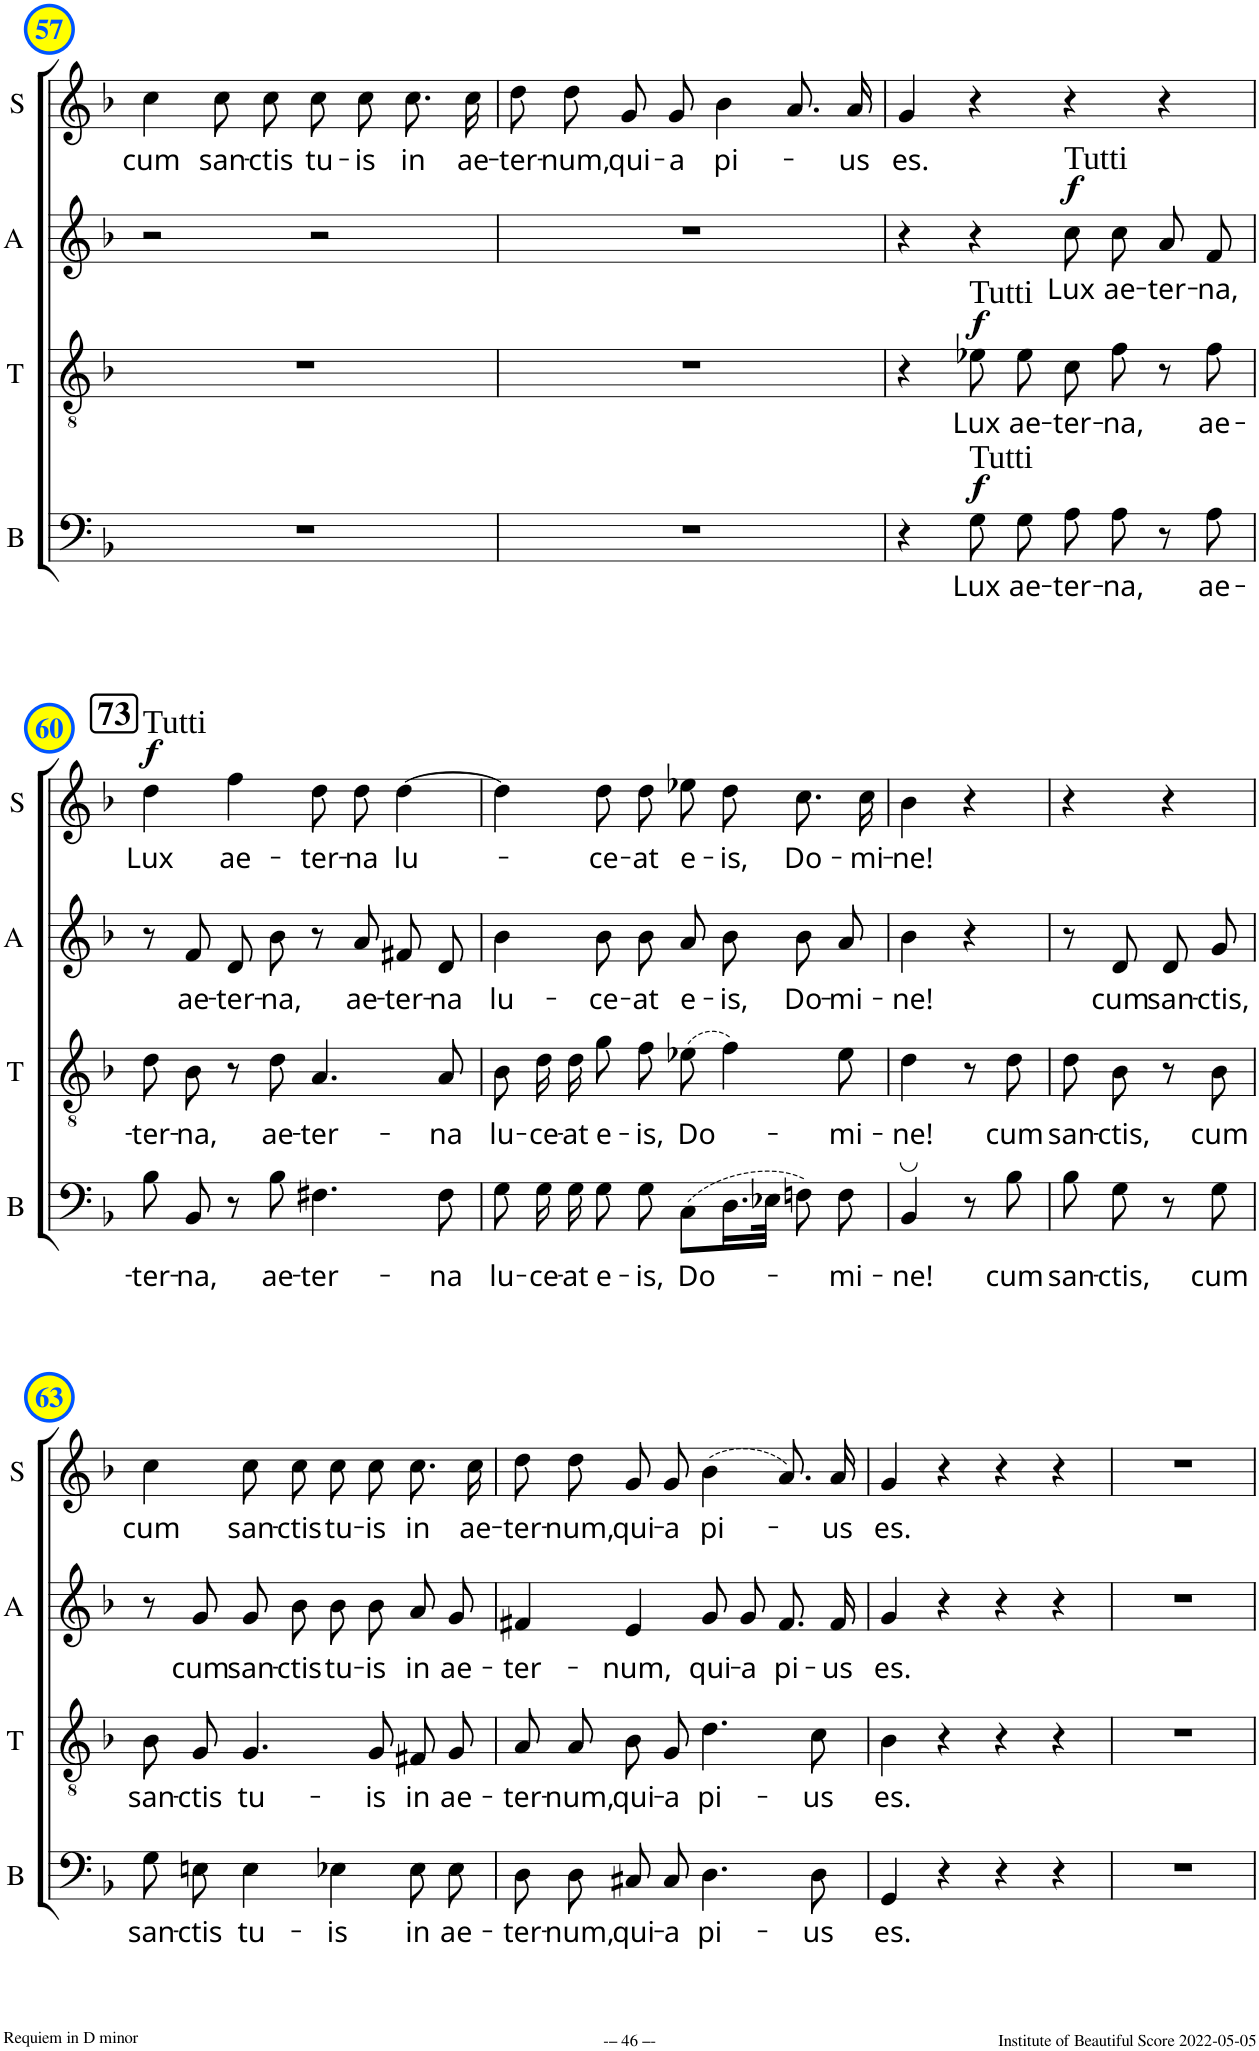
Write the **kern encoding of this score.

**kern	**text	**dynam	**kern	**text	**dynam	**kern	**text	**dynam	**kern	**text	**dynam
*part4	*part4	*part4	*part3	*part3	*part3	*part2	*part2	*part2	*part1	*part1	*part1
*staff4	*staff4	*staff4	*staff3	*staff3	*staff3	*staff2	*staff2	*staff2	*staff1	*staff1	*staff1
*I"B	*	*	*I"T	*	*	*I"A	*	*	*I"S	*	*
*I'B	*	*	*I'T	*	*	*I'A	*	*	*I'S	*	*
!!LO:PB:g=z
*clefF4	*	*	*clefGv2	*	*	*clefG2	*	*	*clefG2	*	*
*k[b-]	*	*	*k[b-]	*	*	*k[b-]	*	*	*k[b-]	*	*
*M4/4	*	*	*M4/4	*	*	*M4/4	*	*	*M4/4	*	*
*met(c)	*	*	*met(c)	*	*	*met(c)	*	*	*met(c)	*	*
=57	=57	=57	=57	=57	=57	=57	=57	=57	=57	=57	=57
!	!	!	!	!	!	!	!	!	!	!LO:LY:b	!
1r	.	.	1r	.	.	2r	.	.	4cc\	cum	.
!	!	!	!	!	!	!	!	!	!	!LO:LY:b	!
.	.	.	.	.	.	.	.	.	8cc\L	san-	.
!	!	!	!	!	!	!	!	!	!	!LO:LY:b	!
.	.	.	.	.	.	.	.	.	8cc\J	-ctis	.
!	!	!	!	!	!	!	!	!	!	!LO:LY:b	!
.	.	.	.	.	.	2r	.	.	8cc\L	tu-	.
!	!	!	!	!	!	!	!	!	!	!LO:LY:b	!
.	.	.	.	.	.	.	.	.	8cc\J	-is	.
!	!	!	!	!	!	!	!	!	!	!LO:LY:b	!
.	.	.	.	.	.	.	.	.	8.cc\L	in	.
!	!	!	!	!	!	!	!	!	!	!LO:LY:b	!
.	.	.	.	.	.	.	.	.	16cc\Jk	ae-	.
=58	=58	=58	=58	=58	=58	=58	=58	=58	=58	=58	=58
!	!	!	!	!	!	!	!	!	!	!LO:LY:b	!
1r	.	.	1r	.	.	1r	.	.	8dd\L	-ter-	.
!	!	!	!	!	!	!	!	!	!	!LO:LY:b	!
.	.	.	.	.	.	.	.	.	8dd\J	-num,	.
!	!	!	!	!	!	!	!	!	!	!LO:LY:b	!
.	.	.	.	.	.	.	.	.	8g/L	qui-	.
!	!	!	!	!	!	!	!	!	!	!LO:LY:b	!
.	.	.	.	.	.	.	.	.	8g/J	-a	.
!	!	!	!	!	!	!	!	!	!	!LO:LY:b	!
.	.	.	.	.	.	.	.	.	4b-\	pi-	.
.	.	.	.	.	.	.	.	.	8.a/L	.	.
!	!	!	!	!	!	!	!	!	!	!LO:LY:b	!
.	.	.	.	.	.	.	.	.	16a/Jk	-us	.
=59	=59	=59	=59	=59	=59	=59	=59	=59	=59	=59	=59
!	!	!	!	!	!	!	!	!	!	!LO:LY:b	!
4r	.	.	4r	.	.	4r	.	.	4g/	es.	.
!	!	!	!LO:TX:a:t=Tutti	!	!	!	!	!	!	!	!
!LO:TX:a:t=Tutti	!	!	!	!	!	!	!	!	!	!	!
!	!LO:LY:b	!LO:DY:a	!	!LO:LY:b	!LO:DY:a	!	!	!	!	!	!
8G\	Lux	f	8e-X\L	Lux	f	4r	.	.	4r	.	.
!	!LO:LY:b	!	!	!LO:LY:b	!	!	!	!	!	!	!
8G\	ae-	.	8e-\J	ae-	.	.	.	.	.	.	.
!	!	!	!	!	!	!LO:TX:a:t=Tutti	!	!	!	!	!
!	!LO:LY:b	!	!	!LO:LY:b	!	!	!LO:LY:b	!LO:DY:a	!	!	!
8A\	-ter-	.	8c\L	-ter-	.	8cc\L	Lux	f	4r	.	.
!	!LO:LY:b	!	!	!LO:LY:b	!	!	!LO:LY:b	!	!	!	!
8A\	-na,	.	8f\J	-na,	.	8cc\J	ae-	.	.	.	.
!	!	!	!	!	!	!	!LO:LY:b	!	!	!	!
8r	.	.	8r	.	.	8a/L	-ter-	.	4r	.	.
!	!LO:LY:b	!	!	!LO:LY:b	!	!	!LO:LY:b	!	!	!	!
8A\	ae-	.	8f\	ae-	.	8f/J	-na,	.	.	.	.
!!LO:LB:g=z
!!LO:REH:place=s1:a:B:cj:fs=14:t=73
=60	=60	=60	=60	=60	=60	=60	=60	=60	=60	=60	=60
!	!	!	!	!	!	!	!	!	!LO:TX:a:t=Tutti	!	!
!	!LO:LY:b	!	!	!LO:LY:b	!	!	!	!	!	!LO:LY:b	!LO:DY:a
8B-\	-ter-	.	8d\L	-ter-	.	8r	.	.	4dd\	Lux	f
!	!LO:LY:b	!	!	!LO:LY:b	!	!	!LO:LY:b	!	!	!	!
8BB-/	-na,	.	8B-\J	-na,	.	8f/	ae-	.	.	.	.
!	!	!	!	!	!	!	!LO:LY:b	!	!	!LO:LY:b	!
8r	.	.	8r	.	.	8d/L	-ter-	.	4ff\	ae-	.
!	!LO:LY:b	!	!	!LO:LY:b	!	!	!LO:LY:b	!	!	!	!
8B-\	ae-	.	8d\	ae-	.	8b-/J	-na,	.	.	.	.
!	!LO:LY:b	!	!	!LO:LY:b	!	!	!	!	!	!LO:LY:b	!
4.F#X\	-ter-	.	4.A/	-ter-	.	8r	.	.	8dd\L	-ter-	.
!	!	!	!	!	!	!	!LO:LY:b	!	!	!LO:LY:b	!
.	.	.	.	.	.	8a/	ae-	.	8dd\J	-na	.
!	!	!	!	!	!	!	!LO:LY:b	!	!	!LO:LY:b	!
.	.	.	.	.	.	8f#X/L	-ter-	.	[4dd\	lu-	.
!	!LO:LY:b	!	!	!LO:LY:b	!	!	!LO:LY:b	!	!	!	!
8F#\	-na	.	8A/	-na	.	8d/J	-na	.	.	.	.
=61	=61	=61	=61	=61	=61	=61	=61	=61	=61	=61	=61
!	!LO:LY:b	!	!	!LO:LY:b	!	!	!LO:LY:b	!	!	!	!
8G\	lu-	.	8B-\L	lu-	.	4b-\	lu-	.	4dd\]	.	.
!	!LO:LY:b	!	!	!LO:LY:b	!	!	!	!	!	!	!
16G\	-ce-	.	16d\L	-ce-	.	.	.	.	.	.	.
!	!LO:LY:b	!	!	!LO:LY:b	!	!	!	!	!	!	!
16G\	-at	.	16d\JJ	-at	.	.	.	.	.	.	.
!	!LO:LY:b	!	!	!LO:LY:b	!	!	!LO:LY:b	!	!	!LO:LY:b	!
8G\	e-	.	8g\L	e-	.	8b-\L	-ce-	.	8dd\L	-ce-	.
!	!LO:LY:b	!	!	!LO:LY:b	!	!	!LO:LY:b	!	!	!LO:LY:b	!
8G'~\	-is,	.	8f\J	-is,	.	8b-\J	-at	.	8dd\J	-at	.
!	!LO:LY:b	!	!	!LO:LY:b	!	!	!LO:LY:b	!	!	!LO:LY:b	!
(>8C\L	Do-	.	(8e-X\	Do-	.	8a/L	e-	.	8ee-X\L	e-	.
!	!	!	!	!	!	!	!LO:LY:b	!	!	!LO:LY:b	!
16.D\L	.	.	4f\)	.	.	8b-/J	-is,	.	8dd\J	-is,	.
32E-X\JJk	.	.	.	.	.	.	.	.	.	.	.
!	!	!	!	!	!	!	!LO:LY:b	!	!	!LO:LY:b	!
8Fn\)	.	.	.	.	.	8b-/L	Do-	.	8.cc\L	Do-	.
!	!LO:LY:b	!	!	!LO:LY:b	!	!	!LO:LY:b	!	!	!	!
8F\	-mi-	.	8e-\	-mi-	.	8a/J	-mi-	.	.	.	.
!	!	!	!	!	!	!	!	!	!	!LO:LY:b	!
.	.	.	.	.	.	.	.	.	16cc\Jk	-mi-	.
=62	=62	=62	=62	=62	=62	=62	=62	=62	=62	=62	=62
!	!LO:LY:b	!	!	!LO:LY:b	!	!	!LO:LY:b	!	!	!LO:LY:b	!
4BB->/	ne!	.	4d\	-ne!	.	4b-\	-ne!	.	4b-\	-ne!	.
8r	.	.	8r	.	.	4r	.	.	4r	.	.
!	!LO:LY:b	!	!	!LO:LY:b	!	!	!	!	!	!	!
8B-\	cum	.	8d\	cum	.	.	.	.	.	.	.
=62X1	=62X1	=62X1	=62X1	=62X1	=62X1	=62X1	=62X1	=62X1	=62X1	=62X1	=62X1
!	!LO:LY:b	!	!	!LO:LY:b	!	!	!	!	!	!	!
8B-\	san-	.	8d\L	san-	.	8r	.	.	4r	.	.
!	!LO:LY:b	!	!	!LO:LY:b	!	!	!LO:LY:b	!	!	!	!
8G\	-ctis,	.	8B-\J	-ctis,	.	8d/	cum	.	.	.	.
!	!	!	!	!	!	!	!LO:LY:b	!	!	!	!
8r	.	.	8r	.	.	8d/L	san-	.	4r	.	.
!	!LO:LY:b	!	!	!LO:LY:b	!	!	!LO:LY:b	!	!	!	!
8G\	cum	.	8B-\	cum	.	8g/J	-ctis,	.	.	.	.
!!LO:LB:g=z
=63	=63	=63	=63	=63	=63	=63	=63	=63	=63	=63	=63
!	!LO:LY:b	!	!	!LO:LY:b	!	!	!	!	!	!LO:LY:b	!
8G\	san-	.	8B-/L	san-	.	8r	.	.	4cc\	cum	.
!	!LO:LY:b	!	!	!LO:LY:b	!	!	!LO:LY:b	!	!	!	!
8En\	-ctis	.	8G/J	-ctis	.	8g/	cum	.	.	.	.
!	!LO:LY:b	!	!	!LO:LY:b	!	!	!LO:LY:b	!	!	!LO:LY:b	!
4E\	tu-	.	4.G/	tu-	.	8g/L	san-	.	8cc\L	san-	.
!	!	!	!	!	!	!	!LO:LY:b	!	!	!LO:LY:b	!
.	.	.	.	.	.	8b-/J	-ctis	.	8cc\J	-ctis	.
!	!LO:LY:b	!	!	!	!	!	!LO:LY:b	!	!	!LO:LY:b	!
4E-X\	-is	.	.	.	.	8b-\L	tu-	.	8cc\L	tu-	.
!	!	!	!	!LO:LY:b	!	!	!LO:LY:b	!	!	!LO:LY:b	!
.	.	.	8G/	-is	.	8b-\J	-is	.	8cc\J	-is	.
!	!LO:LY:b	!	!	!LO:LY:b	!	!	!LO:LY:b	!	!	!LO:LY:b	!
8E-\	in	.	8F#X/L	in	.	8a/L	in	.	8.cc\L	in	.
!	!LO:LY:b	!	!	!LO:LY:b	!	!	!LO:LY:b	!	!	!	!
8E-\	ae-	.	8G/J	ae-	.	8g/J	ae-	.	.	.	.
!	!	!	!	!	!	!	!	!	!	!LO:LY:b	!
.	.	.	.	.	.	.	.	.	16cc\Jk	ae-	.
=64	=64	=64	=64	=64	=64	=64	=64	=64	=64	=64	=64
!	!LO:LY:b	!	!	!LO:LY:b	!	!	!LO:LY:b	!	!	!LO:LY:b	!
8D\	-ter-	.	8A/L	-ter-	.	4f#X/	-ter-	.	8dd\L	-ter-	.
!	!LO:LY:b	!	!	!LO:LY:b	!	!	!	!	!	!LO:LY:b	!
8D,\	-num,	.	8A/J	-num,	.	.	.	.	8dd\J	-num,	.
!	!LO:LY:b	!	!	!LO:LY:b	!	!	!LO:LY:b	!	!	!LO:LY:b	!
8C#X/	qui-	.	8B-/L	qui-	.	4e/	-num,	.	8g/L	qui-	.
!	!LO:LY:b	!	!	!LO:LY:b	!	!	!	!	!	!LO:LY:b	!
8C#/	-a	.	8G/J	-a	.	.	.	.	8g/J	-a	.
!	!LO:LY:b	!	!	!LO:LY:b	!	!	!LO:LY:b	!	!	!LO:LY:b	!
4.D\	pi-	.	4.d\	pi-	.	8g/L	qui-	.	(4b-\	pi-	.
!	!	!	!	!	!	!	!LO:LY:b	!	!	!	!
.	.	.	.	.	.	8g/J	-a	.	.	.	.
!	!	!	!	!	!	!	!LO:LY:b	!	!	!	!
.	.	.	.	.	.	8.f#/L	pi-	.	8.a/L)	.	.
!	!LO:LY:b	!	!	!LO:LY:b	!	!	!	!	!	!	!
8D\	-us	.	8c\	-us	.	.	.	.	.	.	.
!	!	!	!	!	!	!	!LO:LY:b	!	!	!LO:LY:b	!
.	.	.	.	.	.	16f#/Jk	-us	.	16a/Jk	-us	.
=65	=65	=65	=65	=65	=65	=65	=65	=65	=65	=65	=65
!	!LO:LY:b	!	!	!LO:LY:b	!	!	!LO:LY:b	!	!	!LO:LY:b	!
4GG/	es.	.	4B-\	es.	.	4g/	es.	.	4g/	es.	.
4r	.	.	4r	.	.	4r	.	.	4r	.	.
4r	.	.	4r	.	.	4r	.	.	4r	.	.
4r	.	.	4r	.	.	4r	.	.	4r	.	.
=66	=66	=66	=66	=66	=66	=66	=66	=66	=66	=66	=66
1r	.	.	1r	.	.	1r	.	.	1r	.	.
=	=	=	=	=	=	=	=	=	=	=	=
*-	*-	*-	*-	*-	*-	*-	*-	*-	*-	*-	*-
